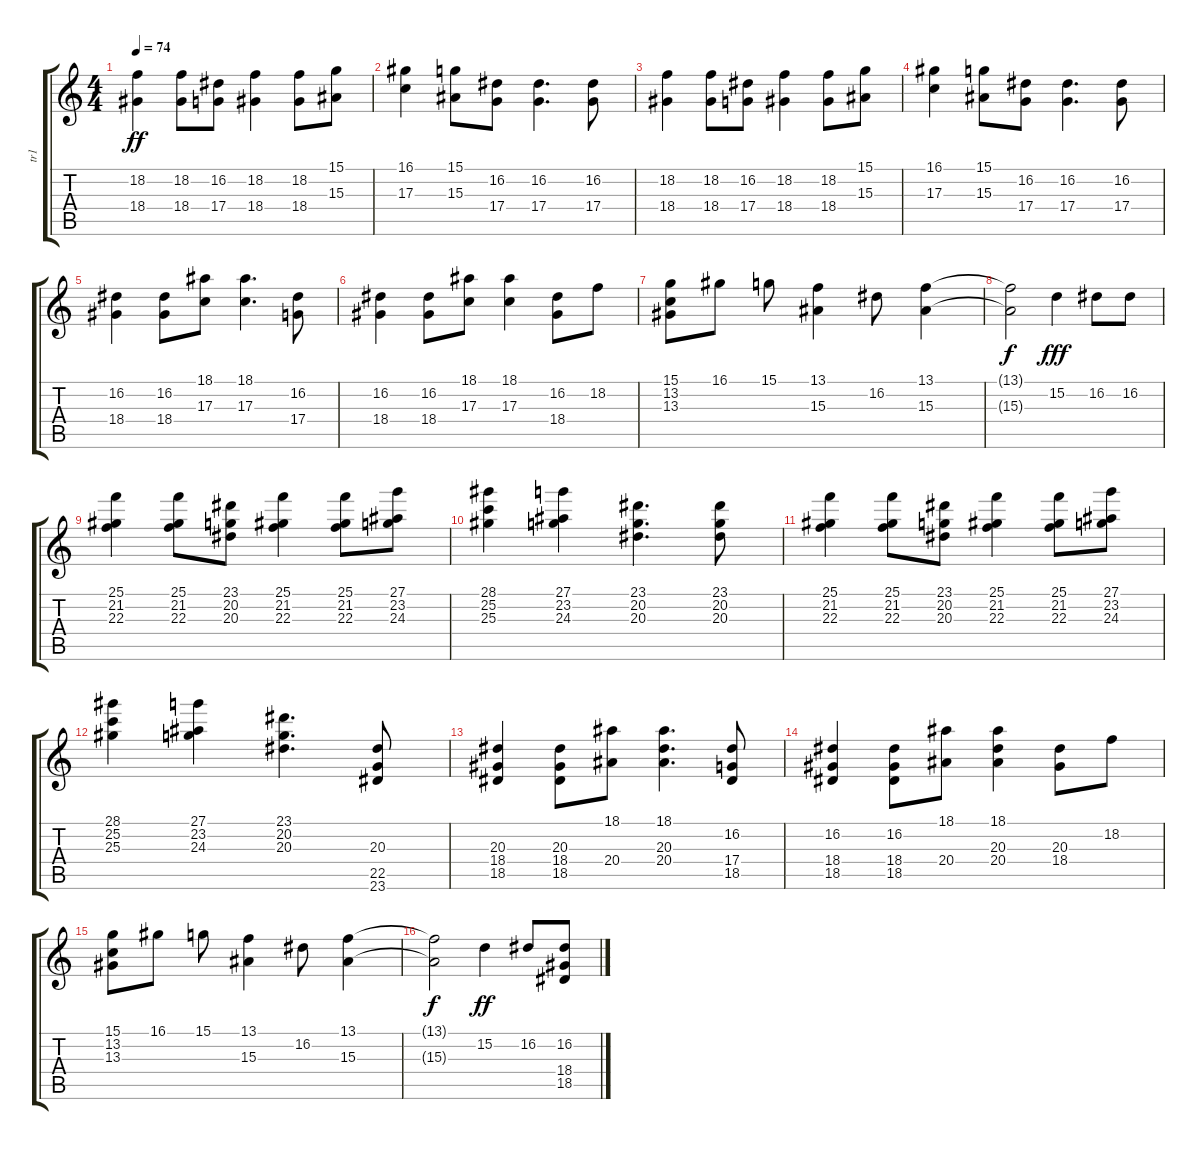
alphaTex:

\track ("tr1" "tr1") {instrument acousticgrandpiano}
\staff {score tabs}
\tuning (E4 B3 G3 D3 A2 E2) {hide}
\ts (4 4)
\tempo 74
\clef g2
\ks c
(18.2 18.4).4{dy ff} (18.2 18.4).8 (16.2 17.4).8 (18.2 18.4).4 (18.2 18.4).8 (15.1 15.3).8 |
(16.1 17.3).4 (15.1 15.3).8 (16.2 17.4).8 (16.2 17.4).4{d} (16.2 17.4).8 |
(18.2 18.4).4 (18.2 18.4).8 (16.2 17.4).8 (18.2 18.4).4 (18.2 18.4).8 (15.1 15.3).8 |
(16.1 17.3).4 (15.1 15.3).8 (16.2 17.4).8 (16.2 17.4).4{d} (16.2 17.4).8 |
(16.2 18.4).4 (16.2 18.4).8 (18.1 17.3).8 (18.1 17.3).4{d} (16.2 17.4).8 |
(16.2 18.4).4 (16.2 18.4).8 (18.1 17.3).8 (18.1 17.3).4 (16.2 18.4).8 18.2.8 |
(15.1 13.2 13.3).8 16.1.8 15.1.8 (13.1 15.3).4 16.2.8 (13.1 15.3).4 |
(13.1{t} 15.3{t}).2{dy f} 15.2.4{dy fff} 16.2.8 16.2.8 |
(25.1 21.2 22.3).4 (25.1 21.2 22.3).8 (23.1 20.2 20.3).8 (25.1 21.2 22.3).4 (25.1 21.2 22.3).8 (27.1 23.2 24.3).8 |
(28.1 25.2 25.3).4 (27.1 23.2 24.3).4 (23.1 20.2 20.3).4{d} (23.1 20.2 20.3).8 |
(25.1 21.2 22.3).4 (25.1 21.2 22.3).8 (23.1 20.2 20.3).8 (25.1 21.2 22.3).4 (25.1 21.2 22.3).8 (27.1 23.2 24.3).8 |
(28.1 25.2 25.3).4 (27.1 23.2 24.3).4 (23.1 20.2 20.3).4{d} (20.3 22.5 23.6).8 |
(20.3 18.4 18.5).4 (20.3 18.4 18.5).8 (18.1 20.4).8 (18.1 20.3 20.4).4{d} (16.2 17.4 18.5).8 |
(16.2 18.4 18.5).4 (16.2 18.4 18.5).8 (18.1 20.4).8 (18.1 20.3 20.4).4 (20.3 18.4).8 18.2.8 |
(15.1 13.2 13.3).8 16.1.8 15.1.8 (13.1 15.3).4 16.2.8 (13.1 15.3).4 |
(13.1{t} 15.3{t}).2{dy f} 15.2.4{dy ff} 16.2.8 (16.2 18.4 18.5).8
